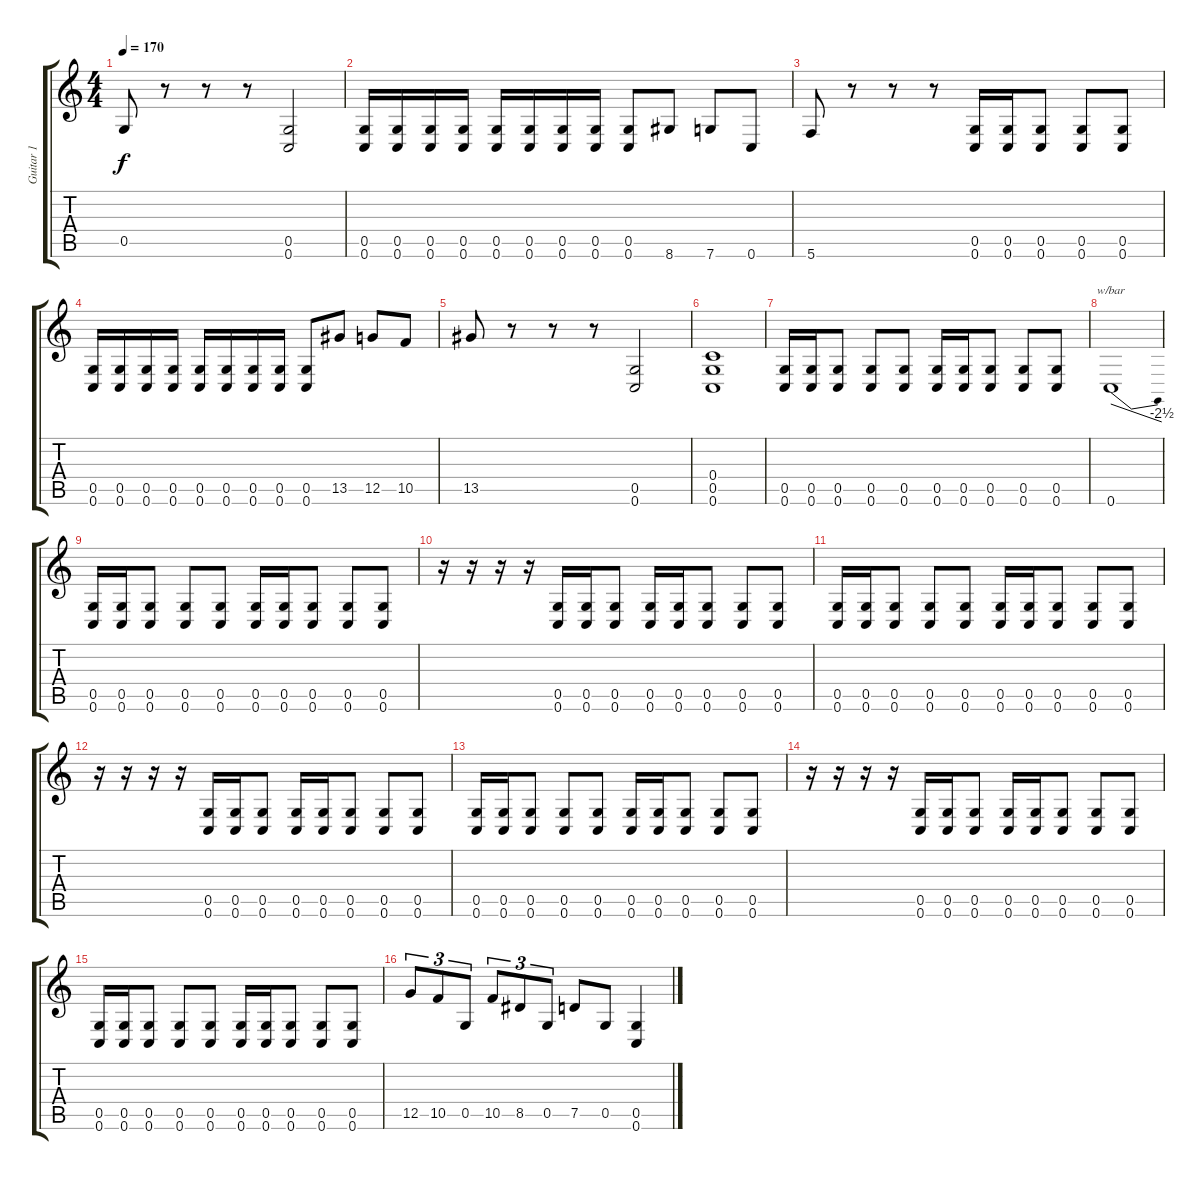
\track ("Guitar 1" "Guitar 1") {instrument distortionguitar}
\staff {score tabs}
\tuning (D4 A3 F3 C3 G2 C2) {hide}
\ts (4 4)
\tempo 170
\clef g2
\ks c
0.5.8{dy f} r.8 r.8 r.8 (0.5 0.6).2 |
(0.5 0.6).16 (0.5 0.6).16 (0.5 0.6).16 (0.5 0.6).16 (0.5 0.6).16 (0.5 0.6).16 (0.5 0.6).16 (0.5 0.6).16 (0.5 0.6).8 8.6.8 7.6.8 0.6.8 |
5.6.8 r.8 r.8 r.8 (0.5 0.6).16 (0.5 0.6).16 (0.5 0.6).8 (0.5 0.6).8 (0.5 0.6).8 |
(0.5 0.6).16 (0.5 0.6).16 (0.5 0.6).16 (0.5 0.6).16 (0.5 0.6).16 (0.5 0.6).16 (0.5 0.6).16 (0.5 0.6).16 (0.5 0.6).8 13.5.8 12.5.8 10.5.8 |
13.5.8 r.8 r.8 r.8 (0.5 0.6).2 |
(0.4 0.5 0.6).1 |
(0.5 0.6).16 (0.5 0.6).16 (0.5 0.6).8 (0.5 0.6).8 (0.5 0.6).8 (0.5 0.6).16 (0.5 0.6).16 (0.5 0.6).8 (0.5 0.6).8 (0.5 0.6).8 |
0.6.1{tbe (dive default 0 0 60 -10)} |
(0.5 0.6).16 (0.5 0.6).16 (0.5 0.6).8 (0.5 0.6).8 (0.5 0.6).8 (0.5 0.6).16 (0.5 0.6).16 (0.5 0.6).8 (0.5 0.6).8 (0.5 0.6).8 |
r.16 r.16 r.16 r.16 (0.5 0.6).16 (0.5 0.6).16 (0.5 0.6).8 (0.5 0.6).16 (0.5 0.6).16 (0.5 0.6).8 (0.5 0.6).8 (0.5 0.6).8 |
(0.5 0.6).16 (0.5 0.6).16 (0.5 0.6).8 (0.5 0.6).8 (0.5 0.6).8 (0.5 0.6).16 (0.5 0.6).16 (0.5 0.6).8 (0.5 0.6).8 (0.5 0.6).8 |
r.16 r.16 r.16 r.16 (0.5 0.6).16 (0.5 0.6).16 (0.5 0.6).8 (0.5 0.6).16 (0.5 0.6).16 (0.5 0.6).8 (0.5 0.6).8 (0.5 0.6).8 |
(0.5 0.6).16 (0.5 0.6).16 (0.5 0.6).8 (0.5 0.6).8 (0.5 0.6).8 (0.5 0.6).16 (0.5 0.6).16 (0.5 0.6).8 (0.5 0.6).8 (0.5 0.6).8 |
r.16 r.16 r.16 r.16 (0.5 0.6).16 (0.5 0.6).16 (0.5 0.6).8 (0.5 0.6).16 (0.5 0.6).16 (0.5 0.6).8 (0.5 0.6).8 (0.5 0.6).8 |
(0.5 0.6).16 (0.5 0.6).16 (0.5 0.6).8 (0.5 0.6).8 (0.5 0.6).8 (0.5 0.6).16 (0.5 0.6).16 (0.5 0.6).8 (0.5 0.6).8 (0.5 0.6).8 |
12.5.8{tu (3 2)} 10.5.8{tu (3 2)} 0.5.8{tu (3 2)} 10.5.8{tu (3 2)} 8.5.8{tu (3 2)} 0.5.8{tu (3 2)} 7.5.8 0.5.8 (0.5 0.6).4
